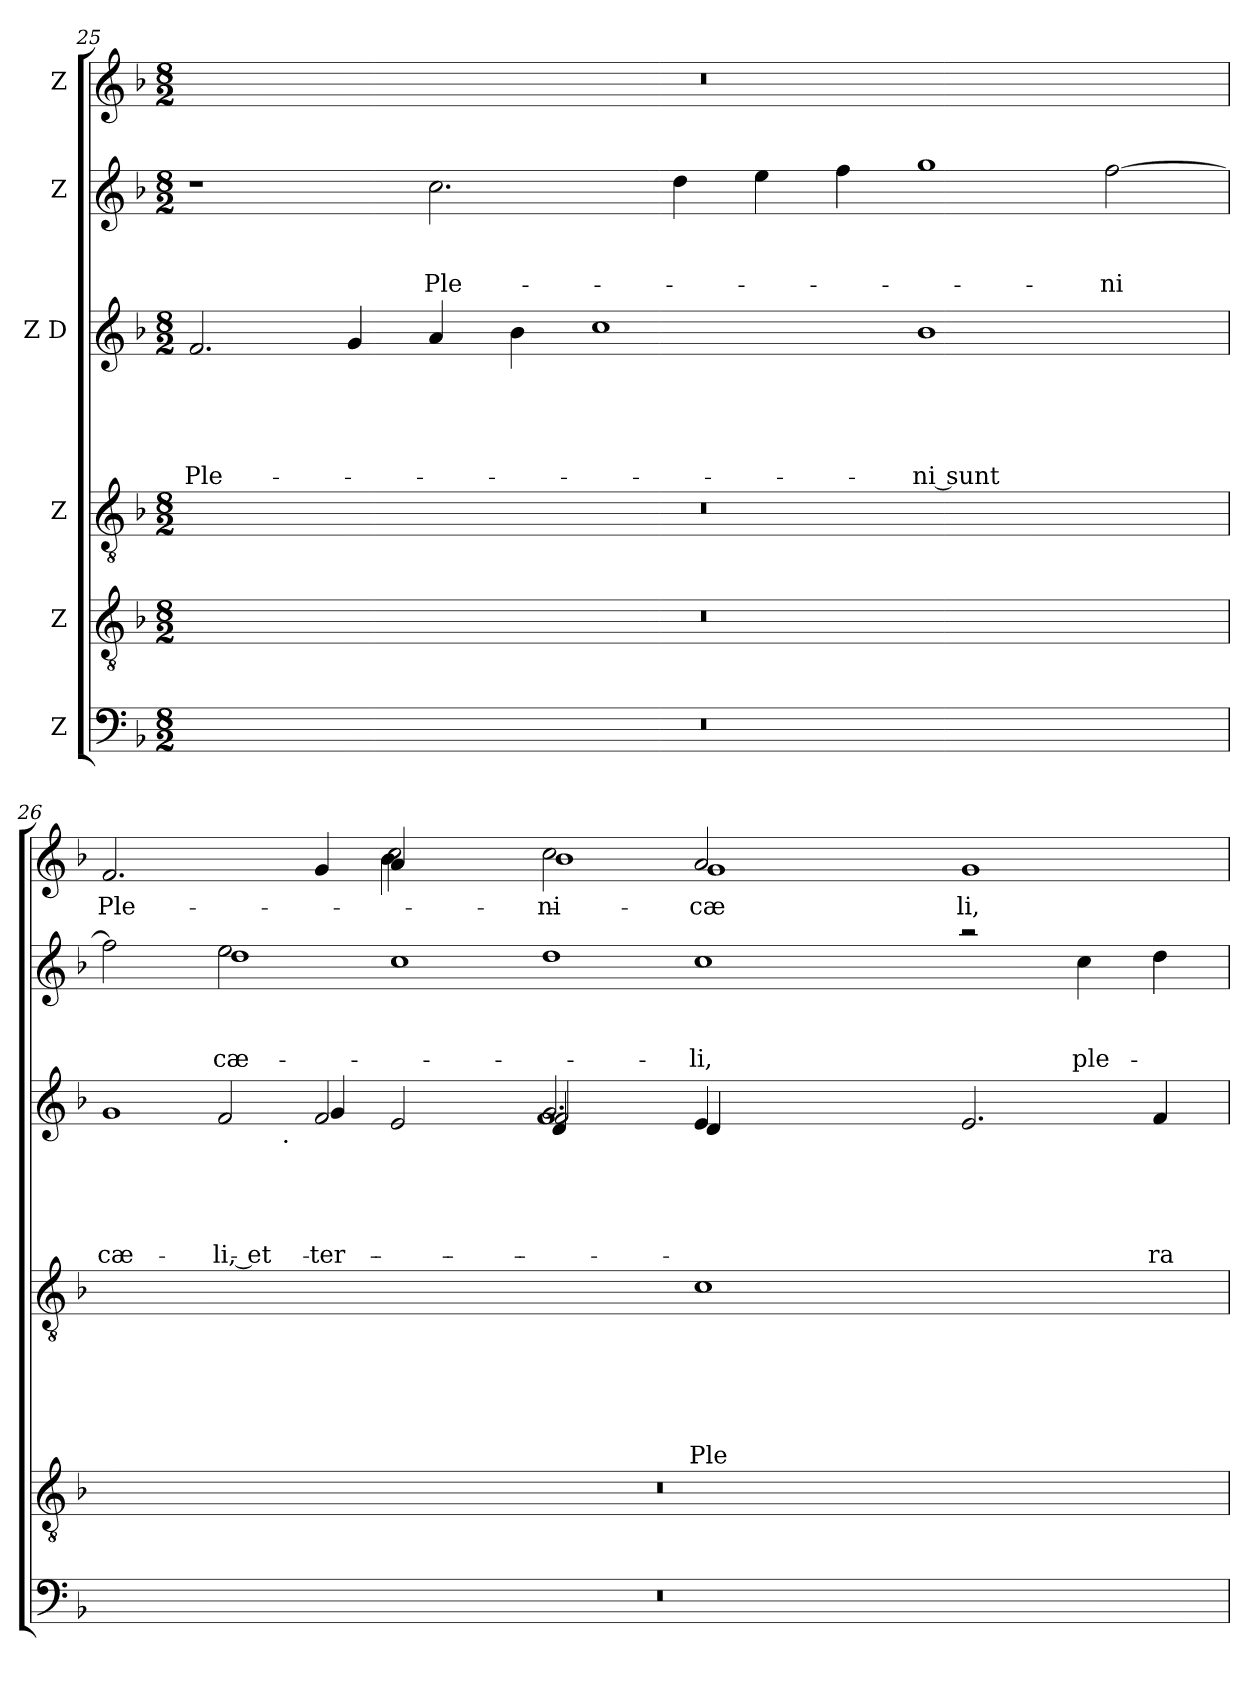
**kern	**kern	**kern	**text	**text	**text	**text	**text	**text	**kern	**text	**text	**text	**text	**text	**kern	**text	**text	**text	**kern	**text
*part6	*part5	*part4	*part4	*part4	*part4	*part4	*part4	*part4	*part3	*part3	*part3	*part3	*part3	*part3	*part2	*part2	*part2	*part2	*part1	*part1
*staff6	*staff5	*staff4	*staff4	*staff4	*staff4	*staff4	*staff4	*staff4	*staff3	*staff3	*staff3	*staff3	*staff3	*staff3	*staff2	*staff2	*staff2	*staff2	*staff1	*staff1
*I"Z	*I"Z	*I"Z	*	*	*	*	*	*	*I"Z D	*	*	*	*	*	*I"Z	*	*	*	*I"Z	*
!!LO:PB:g=z
*clefF4	*clefGv2	*clefGv2	*	*	*	*	*	*	*clefG2	*	*	*	*	*	*clefG2	*	*	*	*clefG2	*
*k[b-]	*k[b-]	*k[b-]	*	*	*	*	*	*	*k[b-]	*	*	*	*	*	*k[b-]	*	*	*	*k[b-]	*
*F:	*F:	*F:	*	*	*	*	*	*	*F:	*	*	*	*	*	*F:	*	*	*	*F:	*
*M8/2	*M8/2	*M8/2	*	*	*	*	*	*	*M8/2	*	*	*	*	*	*M8/2	*	*	*	*M8/2	*
=25	=25	=25	=25	=25	=25	=25	=25	=25	=25	=25	=25	=25	=25	=25	=25	=25	=25	=25	=25	=25
!	!	!	!	!	!	!	!	!	!	!	!	!	!	!LO:LY:b	!	!	!	!	!	!
00r	00r	00r	.	.	.	.	.	.	2.f/	.	.	.	.	Ple-	1r	.	.	.	00r	.
.	.	.	.	.	.	.	.	.	4g/	.	.	.	.	.	.	.	.	.	.	.
!	!	!	!	!	!	!	!	!	!	!	!	!	!	!	!	!	!	!LO:LY:b	!	!
.	.	.	.	.	.	.	.	.	4a/	.	.	.	.	.	2.cc\	.	.	Ple-	.	.
.	.	.	.	.	.	.	.	.	4b-\	.	.	.	.	.	.	.	.	.	.	.
.	.	.	.	.	.	.	.	.	1cc	.	.	.	.	.	.	.	.	.	.	.
.	.	.	.	.	.	.	.	.	.	.	.	.	.	.	4dd\	.	.	.	.	.
.	.	.	.	.	.	.	.	.	.	.	.	.	.	.	4ee\	.	.	.	.	.
.	.	.	.	.	.	.	.	.	.	.	.	.	.	.	4ff\	.	.	.	.	.
!	!	!	!	!	!	!	!	!	!	!	!	!	!	!LO:LY:b	!	!	!	!	!	!
.	.	.	.	.	.	.	.	.	1b-	.	.	.	.	-ni sunt	1gg	.	.	.	.	.
!	!	!	!	!	!	!	!	!	!	!	!	!	!	!	!	!	!	!LO:LY:b	!	!
.	.	.	.	.	.	.	.	.	2ryy	.	.	.	.	.	[>2ff\	.	.	-ni	.	.
=26	=26	=26	=26	=26	=26	=26	=26	=26	=26	=26	=26	=26	=26	=26	=26	=26	=26	=26	=26	=26
*	*	*	*	*	*	*	*	*	*^	*	*	*	*	*	*	*	*	*	*	*
!	!	!	!	!	!	!	!	!	!	!	!	!	!	!	!LO:LY:b	!	!	!	!	!	!LO:LY:b
*	*	*	*	*	*	*	*	*	*^	*	*	*	*	*	*	*^	*	*	*	*^	*
*	*	*	*	*	*	*	*	*	*	*	*^	*	*	*	*	*	*	*	*	*	*	*	*^	*
00r	00r	0ryy	.	.	.	.	.	.	2ryy	1g	2ryy	2.ryy	.	.	.	.	cæ-	2ff\]	2ryy	.	.	.	2.f/	1ryy	1ryy	Ple-
!	!	!	!	!	!	!	!	!	!	!	!	!	!	!	!	!	!LO:LY:b	!	!	!	!	!LO:LY:b	!	!	!	!
!	!	!	!	!	!	!	!	!	!	!	!	!	!	!	!	!	!	!	!	!	!	!LO:LY:b	!	!	!	!
.	.	.	.	.	.	.	.	.	8.ryy	.	2f/	.	.	.	.	.	-li, et	2ee\	1dd	.	.	-cæ-	.	.	.	.
!	!	!	!	!	!	!	!	!	!LO:TX:b:t=.	!	!	!	!	!	!	!	!	!	!	!	!	!	!	!	!	!
.	.	.	.	.	.	.	.	.	16ryy	.	.	.	.	.	.	.	.	.	.	.	.	.	.	.	.	.
!	!	!	!	!	!	!	!	!	!	!	!	!	!	!	!	!	!LO:LY:b:rj	!	!	!	!	!	!	!	!	!
.	.	.	.	.	.	.	.	.	2f/	.	.	4g/	.	.	.	.	ter-	.	.	.	.	.	4g/	.	.	.
.	.	.	.	.	.	.	.	.	.	2e/	2ryy	2ryy	.	.	.	.	.	1cc	.	.	.	.	4a/	4b-\	2cc\	.
.	.	.	.	.	.	.	.	.	4ryy	.	.	.	.	.	.	.	.	.	.	.	.	.	2.ryy	4ryy	.	.
!	!	!	!	!	!	!	!	!	!	!	!	!	!	!	!	!	!	!	!	!	!	!	!	!	!	!LO:LY:b
.	.	.	.	.	.	.	.	.	2.g/	2f/	4d/	1f	.	.	.	.	.	.	1dd	.	.	.	.	(2cc\	1b-	ni
.	.	.	.	.	.	.	.	.	.	.	4ryy	.	.	.	.	.	.	.	.	.	.	.	.	.	.	.
!	!	!	!	!	!	!	!	!LO:LY:b	!	!	!	!	!	!	!	!	!	!	!	!	!	!LO:LY:b	!	!	!	!LO:LY:b
!	!	!	!	!	!	!	!	!	!	!	!	!	!	!	!	!	!	!	!	!	!	!	!	!	!	!LO:LY:b
.	.	1c	.	.	.	.	.	Ple-	.	4e/	4d/	.	.	.	.	.	.	1cc	.	.	.	li,	2a/	1g	.	cæ-
.	.	.	.	.	.	.	.	.	1..ryy	1..ryy	2.ryy	.	.	.	.	.	.	.	.	.	.	.	.	.	.	.
.	.	.	.	.	.	.	.	.	.	.	.	1.ryy	.	.	.	.	.	.	1.ryy	.	.	.	1.ryy	.	1.ryy	.
!	!	!	!	!	!	!	!	!	!	!	!	!	!	!	!	!	!	!	!	!	!	!	!	!	!	!LO:LY:b
.	.	1ryy	.	.	.	.	.	.	.	.	2.e/	.	.	.	.	.	.	2raa	.	.	.	.	.	1g	.	-li,
!	!	!	!	!	!	!	!	!	!	!	!	!	!	!	!	!	!	!	!	!	!	!LO:LY:b	!	!	!	!
.	.	.	.	.	.	.	.	.	.	.	.	.	.	.	.	.	.	4cc\	.	.	.	ple-	.	.	.	.
!	!	!	!	!	!	!	!	!	!	!	!	!	!	!	!	!	!LO:LY:b	!	!	!	!	!	!	!	!	!
.	.	.	.	.	.	.	.	.	.	.	4f/	.	.	.	.	.	ra	4dd\	.	.	.	.	.	.	.	.
*	*	*	*	*	*	*	*	*	*v	*v	*v	*v	*	*	*	*	*	*	*	*	*	*	*v	*v	*v	*
*	*	*	*	*	*	*	*	*	*	*	*	*	*	*	*v	*v	*	*	*	*	*
=	=	=	=	=	=	=	=	=	=	=	=	=	=	=	=	=	=	=	=	=
*-	*-	*-	*-	*-	*-	*-	*-	*-	*-	*-	*-	*-	*-	*-	*-	*-	*-	*-	*-	*-
